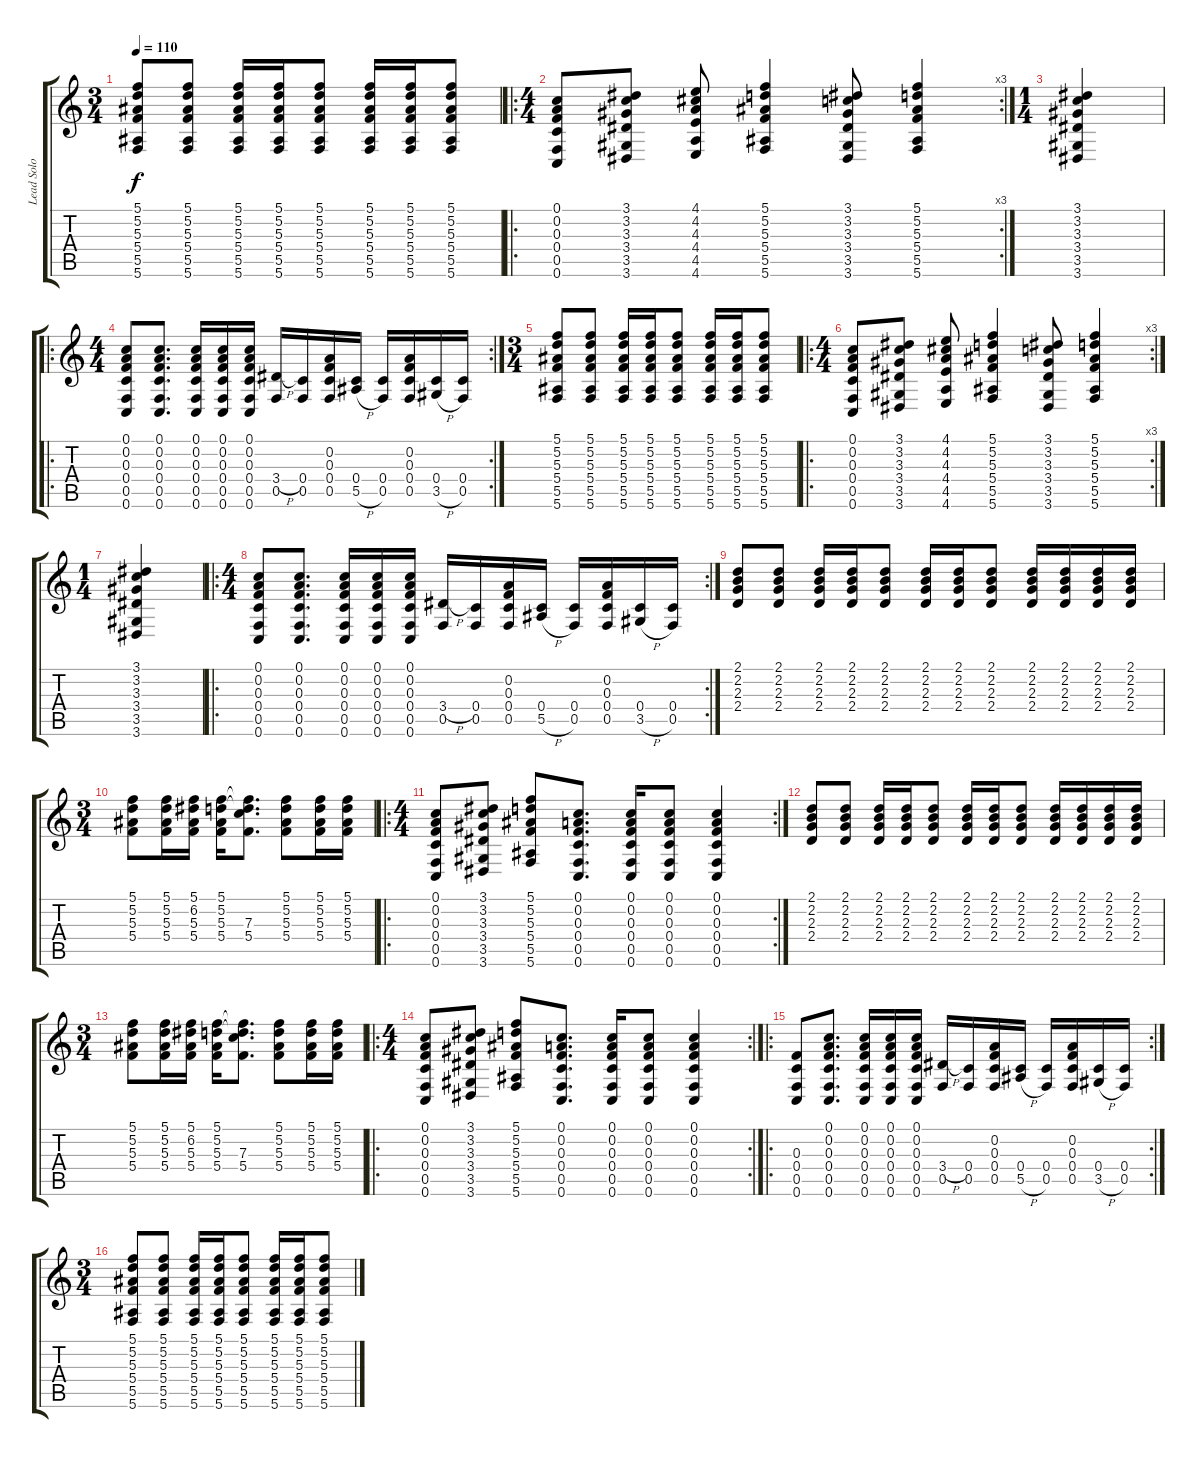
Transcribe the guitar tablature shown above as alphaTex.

\track ("Lead Solo" "Lead Solo") {instrument acousticguitarsteel}
\staff {score tabs}
\tuning (C4 A3 F3 C3 F2 C2) {hide}
\ts (3 4)
\tempo 110
\clef g2
\ks c
(5.1 5.2 5.3 5.4 5.5 5.6).8{dy f} (5.1 5.2 5.3 5.4 5.5 5.6).8 (5.1 5.2 5.3 5.4 5.5 5.6).16 (5.1 5.2 5.3 5.4 5.5 5.6).16 (5.1 5.2 5.3 5.4 5.5 5.6).8 (5.1 5.2 5.3 5.4 5.5 5.6).16 (5.1 5.2 5.3 5.4 5.5 5.6).16 (5.1 5.2 5.3 5.4 5.5 5.6).8 |
\ro
\rc 3
\ts (4 4)
(0.1 0.2 0.3 0.4 0.5 0.6).8 (3.1 3.2 3.3 3.4 3.5 3.6).8 (4.1 4.2 4.3 4.4 4.5 4.6).8 (5.1 5.2 5.3 5.4 5.5 5.6).4 (3.1 3.2 3.3 3.4 3.5 3.6).8 (5.1 5.2 5.3 5.4 5.5 5.6).4 |
\ts (1 4)
(3.1 3.2 3.3 3.4 3.5 3.6).4 |
\ro
\rc 2
\ts (4 4)
(0.1 0.2 0.3 0.4 0.5 0.6).8 (0.1 0.2 0.3 0.4 0.5 0.6).8{d} (0.1 0.2 0.3 0.4 0.5 0.6).16 (0.1 0.2 0.3 0.4 0.5 0.6).16 (0.1 0.2 0.3 0.4 0.5 0.6).16 (3.4{h} 0.5).16 (0.4 0.5).16 (0.2 0.3 0.4 0.5).16 (0.4 5.5{h}).16 (0.4 0.5).16 (0.2 0.3 0.4 0.5).16 (0.4 3.5{h}).16 (0.4 0.5).16 |
\ts (3 4)
(5.1 5.2 5.3 5.4 5.5 5.6).8 (5.1 5.2 5.3 5.4 5.5 5.6).8 (5.1 5.2 5.3 5.4 5.5 5.6).16 (5.1 5.2 5.3 5.4 5.5 5.6).16 (5.1 5.2 5.3 5.4 5.5 5.6).8 (5.1 5.2 5.3 5.4 5.5 5.6).16 (5.1 5.2 5.3 5.4 5.5 5.6).16 (5.1 5.2 5.3 5.4 5.5 5.6).8 |
\ro
\rc 3
\ts (4 4)
(0.1 0.2 0.3 0.4 0.5 0.6).8 (3.1 3.2 3.3 3.4 3.5 3.6).8 (4.1 4.2 4.3 4.4 4.5 4.6).8 (5.1 5.2 5.3 5.4 5.5 5.6).4 (3.1 3.2 3.3 3.4 3.5 3.6).8 (5.1 5.2 5.3 5.4 5.5 5.6).4 |
\ts (1 4)
(3.1 3.2 3.3 3.4 3.5 3.6).4 |
\ro
\rc 2
\ts (4 4)
(0.1 0.2 0.3 0.4 0.5 0.6).8 (0.1 0.2 0.3 0.4 0.5 0.6).8{d} (0.1 0.2 0.3 0.4 0.5 0.6).16 (0.1 0.2 0.3 0.4 0.5 0.6).16 (0.1 0.2 0.3 0.4 0.5 0.6).16 (3.4{h} 0.5).16 (0.4 0.5).16 (0.2 0.3 0.4 0.5).16 (0.4 5.5{h}).16 (0.4 0.5).16 (0.2 0.3 0.4 0.5).16 (0.4 3.5{h}).16 (0.4 0.5).16 |
(2.1 2.2 2.3 2.4).8 (2.1 2.2 2.3 2.4).8 (2.1 2.2 2.3 2.4).16 (2.1 2.2 2.3 2.4).16 (2.1 2.2 2.3 2.4).8 (2.1 2.2 2.3 2.4).16 (2.1 2.2 2.3 2.4).16 (2.1 2.2 2.3 2.4).8 (2.1 2.2 2.3 2.4).16 (2.1 2.2 2.3 2.4).16 (2.1 2.2 2.3 2.4).16 (2.1 2.2 2.3 2.4).16 |
\ts (3 4)
(5.1 5.2 5.3 5.4).8 (5.1 5.2 5.3 5.4).16 (5.1 6.2 5.3 5.4).16 (5.1 5.2 5.3 5.4).16 (5.1{t} 5.2{t} 7.3 5.4).8{d} (5.1 5.2 5.3 5.4).8 (5.1 5.2 5.3 5.4).16 (5.1 5.2 5.3 5.4).16 |
\ro
\rc 2
\ts (4 4)
(0.1 0.2 0.3 0.4 0.5 0.6).8 (3.1 3.2 3.3 3.4 3.5 3.6).8 (5.1 5.2 5.3 5.4 5.5 5.6).8 (0.1 0.2 0.3 0.4 0.5 0.6).8{d} (0.1 0.2 0.3 0.4 0.5 0.6).16 (0.1 0.2 0.3 0.4 0.5 0.6).8 (0.1 0.2 0.3 0.4 0.5 0.6).4 |
(2.1 2.2 2.3 2.4).8 (2.1 2.2 2.3 2.4).8 (2.1 2.2 2.3 2.4).16 (2.1 2.2 2.3 2.4).16 (2.1 2.2 2.3 2.4).8 (2.1 2.2 2.3 2.4).16 (2.1 2.2 2.3 2.4).16 (2.1 2.2 2.3 2.4).8 (2.1 2.2 2.3 2.4).16 (2.1 2.2 2.3 2.4).16 (2.1 2.2 2.3 2.4).16 (2.1 2.2 2.3 2.4).16 |
\ts (3 4)
(5.1 5.2 5.3 5.4).8 (5.1 5.2 5.3 5.4).16 (5.1 6.2 5.3 5.4).16 (5.1 5.2 5.3 5.4).16 (5.1{t} 5.2{t} 7.3 5.4).8{d} (5.1 5.2 5.3 5.4).8 (5.1 5.2 5.3 5.4).16 (5.1 5.2 5.3 5.4).16 |
\ro
\rc 2
\ts (4 4)
(0.1 0.2 0.3 0.4 0.5 0.6).8 (3.1 3.2 3.3 3.4 3.5 3.6).8 (5.1 5.2 5.3 5.4 5.5 5.6).8 (0.1 0.2 0.3 0.4 0.5 0.6).8{d} (0.1 0.2 0.3 0.4 0.5 0.6).16 (0.1 0.2 0.3 0.4 0.5 0.6).8 (0.1 0.2 0.3 0.4 0.5 0.6).4 |
\ro
\rc 2
(0.3 0.4 0.5 0.6).8 (0.1 0.2 0.3 0.4 0.5 0.6).8{d} (0.1 0.2 0.3 0.4 0.5 0.6).16 (0.1 0.2 0.3 0.4 0.5 0.6).16 (0.1 0.2 0.3 0.4 0.5 0.6).16 (3.4{h} 0.5).16 (0.4 0.5).16 (0.2 0.3 0.4 0.5).16 (0.4 5.5{h}).16 (0.4 0.5).16 (0.2 0.3 0.4 0.5).16 (0.4 3.5{h}).16 (0.4 0.5).16 |
\ts (3 4)
(5.1 5.2 5.3 5.4 5.5 5.6).8 (5.1 5.2 5.3 5.4 5.5 5.6).8 (5.1 5.2 5.3 5.4 5.5 5.6).16 (5.1 5.2 5.3 5.4 5.5 5.6).16 (5.1 5.2 5.3 5.4 5.5 5.6).8 (5.1 5.2 5.3 5.4 5.5 5.6).16 (5.1 5.2 5.3 5.4 5.5 5.6).16 (5.1 5.2 5.3 5.4 5.5 5.6).8
